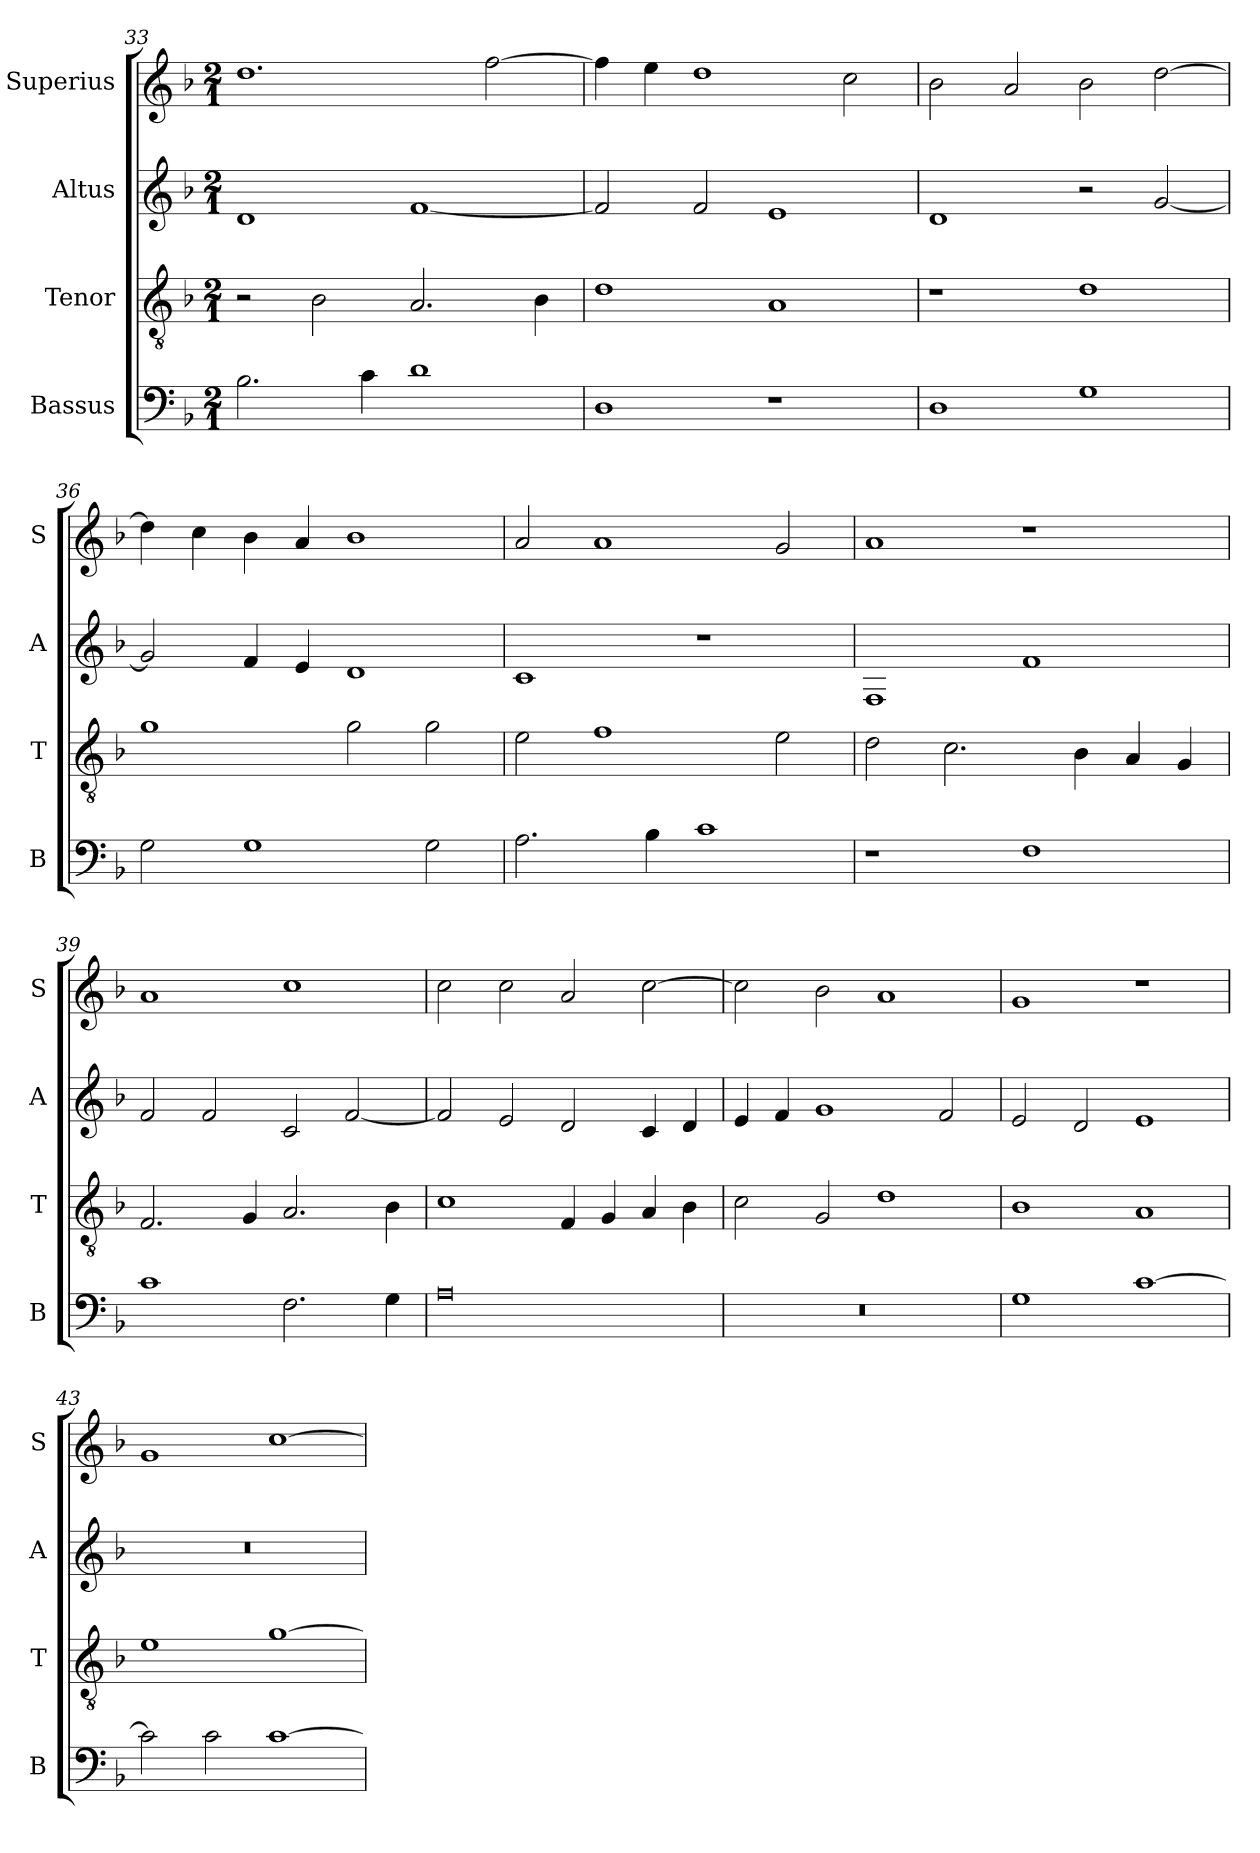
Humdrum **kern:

**kern	**kern	**kern	**kern
*part4	*part3	*part2	*part1
*staff4	*staff3	*staff2	*staff1
*I"Bassus	*I"Tenor	*I"Altus	*I"Superius
*I'B	*I'T	*I'A	*I'S
*clefF4	*clefGv2	*clefG2	*clefG2
*k[b-]	*k[b-]	*k[b-]	*k[b-]
*F:	*F:	*F:	*F:
*M2/1	*M2/1	*M2/1	*M2/1
=33	=33	=33	=33
2.B-	2r	1d	1.dd
.	2B-	.	.
4c	.	.	.
1d	2.A	[1f	.
.	.	.	[2ff
.	4B-	.	.
=34	=34	=34	=34
1D	1d	2f]	4ff]
.	.	.	4ee
.	.	2f	1dd
1r	1A	1e	.
.	.	.	2cc
=35	=35	=35	=35
1D	1r	1d	2b-
.	.	.	2a
1G	1d	2r	2b-
.	.	[2g	[2dd
=36	=36	=36	=36
2G	1g	2g]	4dd]
.	.	.	4cc
1G	.	4f	4b-
.	.	4e	4a
.	2g	1d	1b-
2G	2g	.	.
=37	=37	=37	=37
2.A	2e	1c	2a
.	1f	.	1a
4B-	.	.	.
1c	.	1r	.
.	2e	.	2g
=38	=38	=38	=38
1r	2d	1F	1a
.	2.c	.	.
1F	.	1f	1r
.	4B-	.	.
.	4A	.	.
.	4G	.	.
=39	=39	=39	=39
1c	2.F	2f	1a
.	.	2f	.
.	4G	.	.
2.F	2.A	2c	1cc
.	.	[2f	.
4G	4B-	.	.
=40	=40	=40	=40
0A	1c	2f]	2cc
.	.	2e	2cc
.	4F	2d	2a
.	4G	.	.
.	4A	4c	[2cc
.	4B-	4d	.
=41	=41	=41	=41
0r	2c	4e	2cc]
.	.	4f	.
.	2G	1g	2b-
.	1d	.	1a
.	.	2f	.
=42	=42	=42	=42
1G	1B-	2e	1g
.	.	2d	.
[1c	1A	1e	1r
=43	=43	=43	=43
2c]	1e	0r	1g
2c	.	.	.
[1c	[1g	.	[1cc
=	=	=	=
*-	*-	*-	*-
